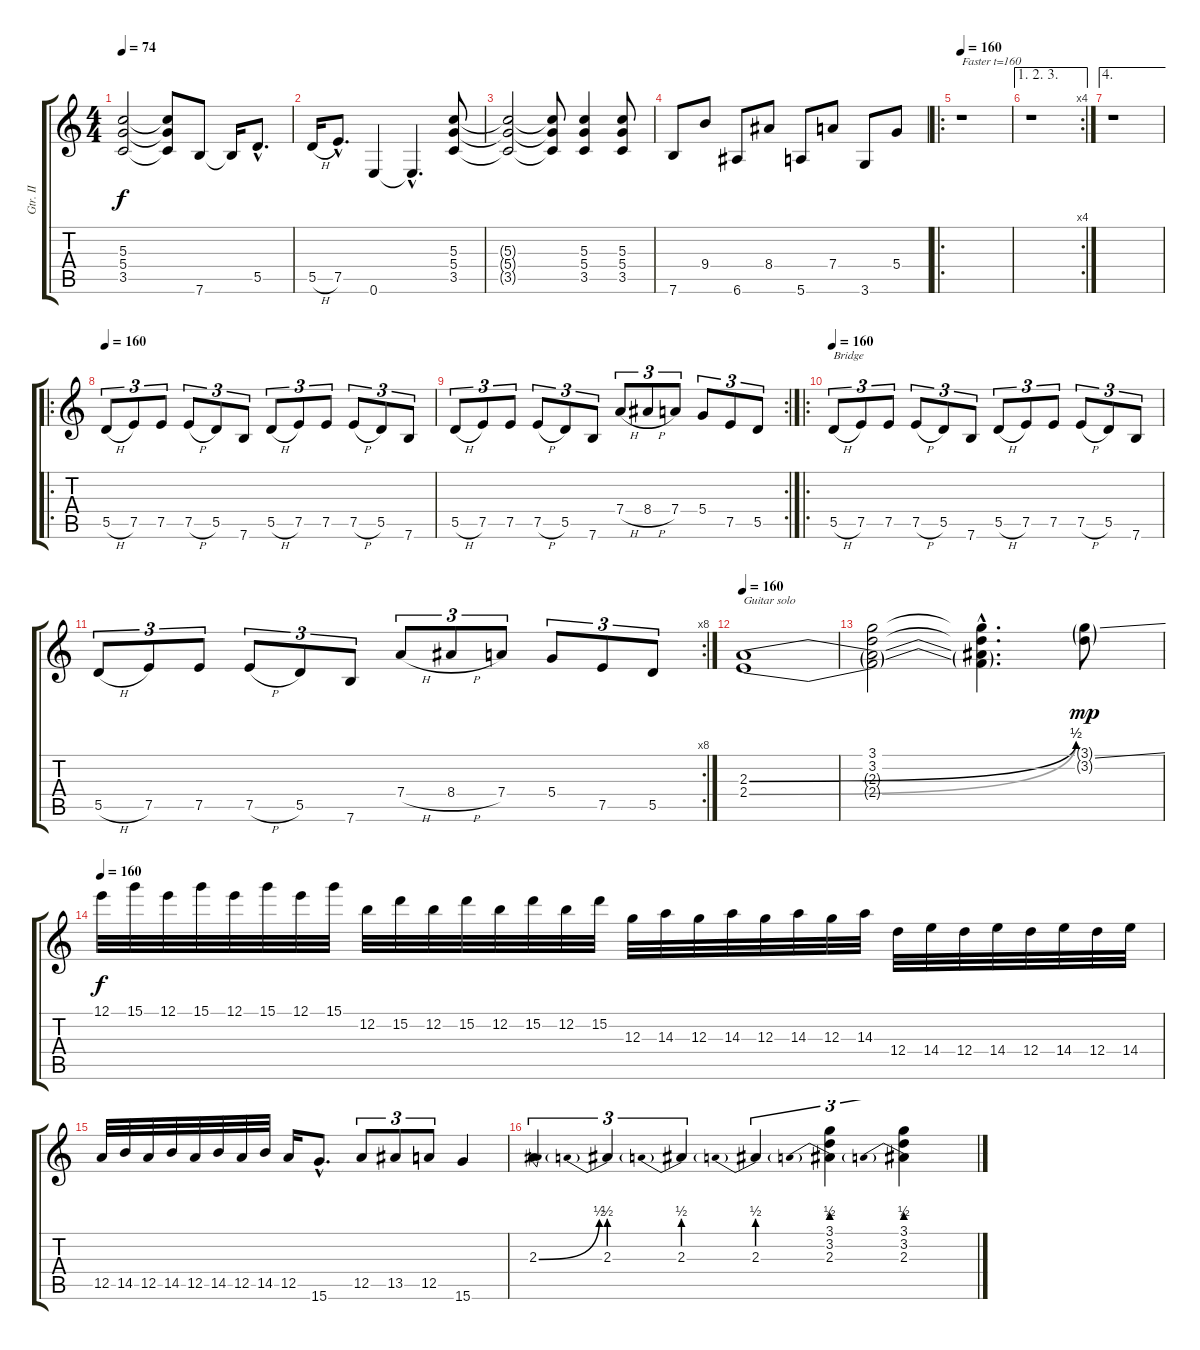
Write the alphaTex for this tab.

\track ("Gtr. II" "Gtr. II") {instrument distortionguitar}
\staff {score tabs}
\tuning (E4 B3 G3 D3 A2 E2) {hide}
\ts (4 4)
\tempo 74
\clef g2
\ks c
(5.3{t} 5.4{t} 3.5{t}).2{dy f} (5.3{t} 5.4{t} 3.5{t}).8 7.6.8 7.6{t}.16 5.5{hac}.8{d} |
5.5{h}.16 7.5{hac}.8{d} 0.6.4 0.6{hac t}.4{d} (5.3 5.4 3.5).8 |
(5.3{t} 5.4{t} 3.5{t}).2 (5.3{t} 5.4{t} 3.5{t}).8 (5.3 5.4 3.5).4 (5.3 5.4 3.5).8 |
7.6.8 9.4.8 6.6.8 8.4.8 5.6.8 7.4.8 3.6.8 5.4.8 |
\ro
\tempo 160
r.1{txt "Faster t=160"} |
\ae (1 2 3)
\rc 4
r.1 |
\ae 4
r.1 |
\ro
\tempo 160
5.5{h}.8{tu (3 2)} 7.5.8{tu (3 2)} 7.5.8{tu (3 2)} 7.5{h}.8{tu (3 2)} 5.5.8{tu (3 2)} 7.6.8{tu (3 2)} 5.5{h}.8{tu (3 2)} 7.5.8{tu (3 2)} 7.5.8{tu (3 2)} 7.5{h}.8{tu (3 2)} 5.5.8{tu (3 2)} 7.6.8{tu (3 2)} |
\rc 2
5.5{h}.8{tu (3 2)} 7.5.8{tu (3 2)} 7.5.8{tu (3 2)} 7.5{h}.8{tu (3 2)} 5.5.8{tu (3 2)} 7.6.8{tu (3 2)} 7.4{h}.8{tu (3 2)} 8.4{h}.8{tu (3 2)} 7.4.8{tu (3 2)} 5.4.8{tu (3 2)} 7.5.8{tu (3 2)} 5.5.8{tu (3 2)} |
\ro
\tempo 160
5.5{h}.8{tu (3 2) txt "Bridge"} 7.5.8{tu (3 2)} 7.5.8{tu (3 2)} 7.5{h}.8{tu (3 2)} 5.5.8{tu (3 2)} 7.6.8{tu (3 2)} 5.5{h}.8{tu (3 2)} 7.5.8{tu (3 2)} 7.5.8{tu (3 2)} 7.5{h}.8{tu (3 2)} 5.5.8{tu (3 2)} 7.6.8{tu (3 2)} |
\rc 8
5.5{h}.8{tu (3 2)} 7.5.8{tu (3 2)} 7.5.8{tu (3 2)} 7.5{h}.8{tu (3 2)} 5.5.8{tu (3 2)} 7.6.8{tu (3 2)} 7.4{h}.8{tu (3 2)} 8.4{h}.8{tu (3 2)} 7.4.8{tu (3 2)} 5.4.8{tu (3 2)} 7.5.8{tu (3 2)} 5.5.8{tu (3 2)} |
\tempo 160
(2.3{be (bend 0 0 60 2)} 2.4{be (bend 0 0 60 2)}).1{txt "Guitar solo"} |
(3.1 3.2 2.3{t} 2.4{t}).2 (3.1{hac t} 3.2{hac t} 2.3{hac t} 2.4{hac t}).4{d} (3.1{ss g} 3.2{g}).8{dy mp} |
\tempo 160
12.1.32{dy f} 15.1.32 12.1.32 15.1.32 12.1.32 15.1.32 12.1.32 15.1.32 12.2.32 15.2.32 12.2.32 15.2.32 12.2.32 15.2.32 12.2.32 15.2.32 12.3.32 14.3.32 12.3.32 14.3.32 12.3.32 14.3.32 12.3.32 14.3.32 12.4.32 14.4.32 12.4.32 14.4.32 12.4.32 14.4.32 12.4.32 14.4.32 |
12.5.32 14.5.32 12.5.32 14.5.32 12.5.32 14.5.32 12.5.32 14.5.32 12.5.16 15.6{hac}.8{d} 12.5.8{tu (3 2)} 13.5.8{tu (3 2)} 12.5.8{tu (3 2)} 15.6.4 |
2.3{be (bend 0 0 60 2)}.4{tu (3 2)} 2.3{be (prebend 0 2 60 2)}.4{tu (3 2)} 2.3{be (prebend 0 2 60 2)}.4{tu (3 2)} 2.3{be (prebend 0 2 60 2)}.4{tu (3 2)} (3.1 3.2 2.3{be (prebend 0 2 60 2)}).4{tu (3 2)} (3.1 3.2 2.3{be (prebend 0 2 60 2)}).4{tu (3 2)}
